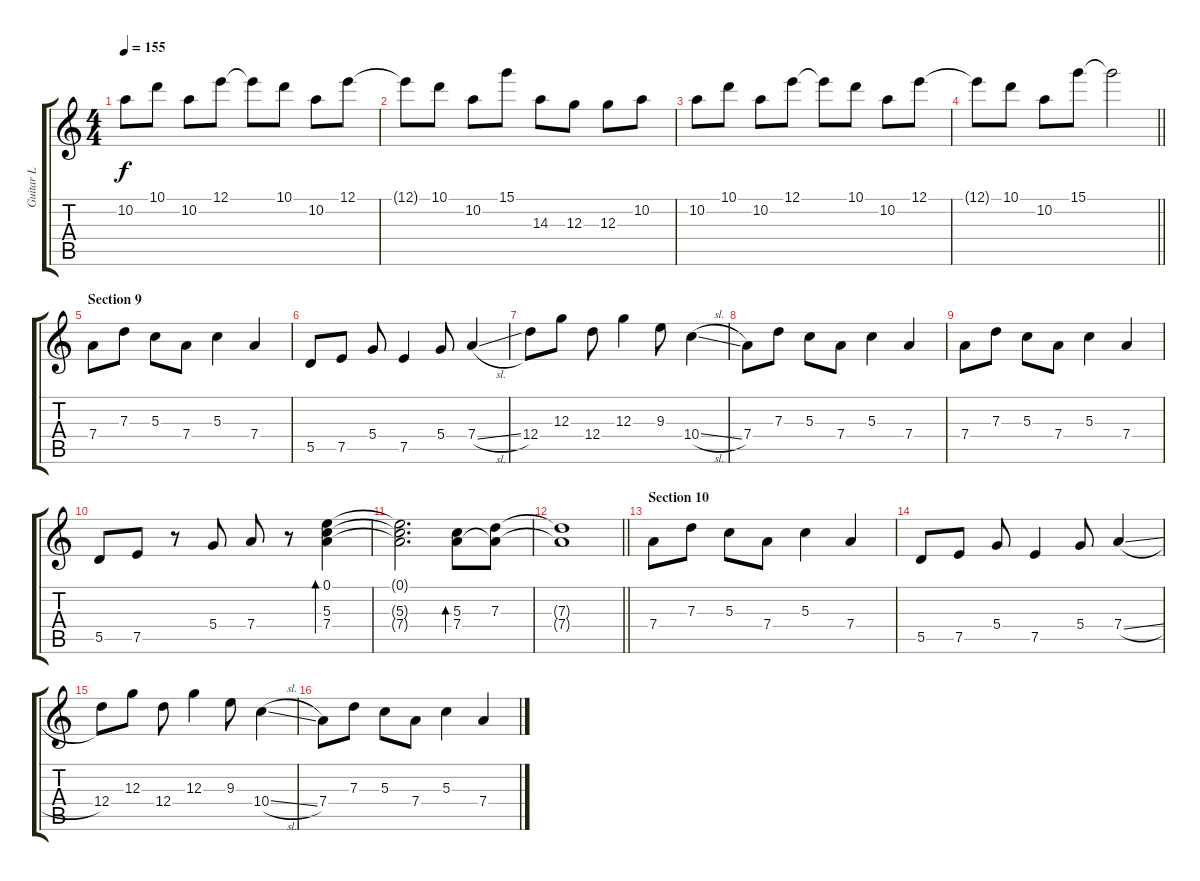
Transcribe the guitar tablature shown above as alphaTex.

\track ("Guitar L" "Guitar L") {instrument electricguitarjazz}
\staff {score tabs}
\tuning (E4 B3 G3 D3 A2 D2) {hide}
\ts (4 4)
\tempo 155
\clef g2
\ks c
10.2.8{dy f} 10.1.8 10.2.8 12.1.8 12.1{t}.8 10.1.8 10.2.8 12.1.8 |
12.1{t}.8 10.1.8 10.2.8 15.1.8 14.3.8 12.3.8 12.3.8 10.2.8 |
10.2.8 10.1.8 10.2.8 12.1.8 12.1{t}.8 10.1.8 10.2.8 12.1.8 |
\barLineRight lightlight
12.1{t}.8 10.1.8 10.2.8 15.1.8 15.1{t}.2 |
\section ("" "Section 9")
7.4.8 7.3.8 5.3.8 7.4.8 5.3.4 7.4.4 |
5.5.8 7.5.8 5.4.8 7.5.4 5.4.8 7.4{sl}.4 |
12.4.8 12.3.8 12.4.8 12.3.4 9.3.8 10.4{sl}.4 |
7.4.8 7.3.8 5.3.8 7.4.8 5.3.4 7.4.4 |
7.4.8 7.3.8 5.3.8 7.4.8 5.3.4 7.4.4 |
5.5.8 7.5.8 r.8 5.4.8 7.4.8 r.8 (0.1 5.3 7.4).4{bd 480} |
(0.1{t} 5.3{t} 7.4{t}).2{d} (5.3 7.4).8{bd 240} (7.3 7.4{t}).8 |
\barLineRight lightlight
(7.3{t} 7.4{t}).1 |
\section ("" "Section 10")
7.4.8 7.3.8 5.3.8 7.4.8 5.3.4 7.4.4 |
5.5.8 7.5.8 5.4.8 7.5.4 5.4.8 7.4{sl}.4 |
12.4.8 12.3.8 12.4.8 12.3.4 9.3.8 10.4{sl}.4 |
7.4.8 7.3.8 5.3.8 7.4.8 5.3.4 7.4.4
